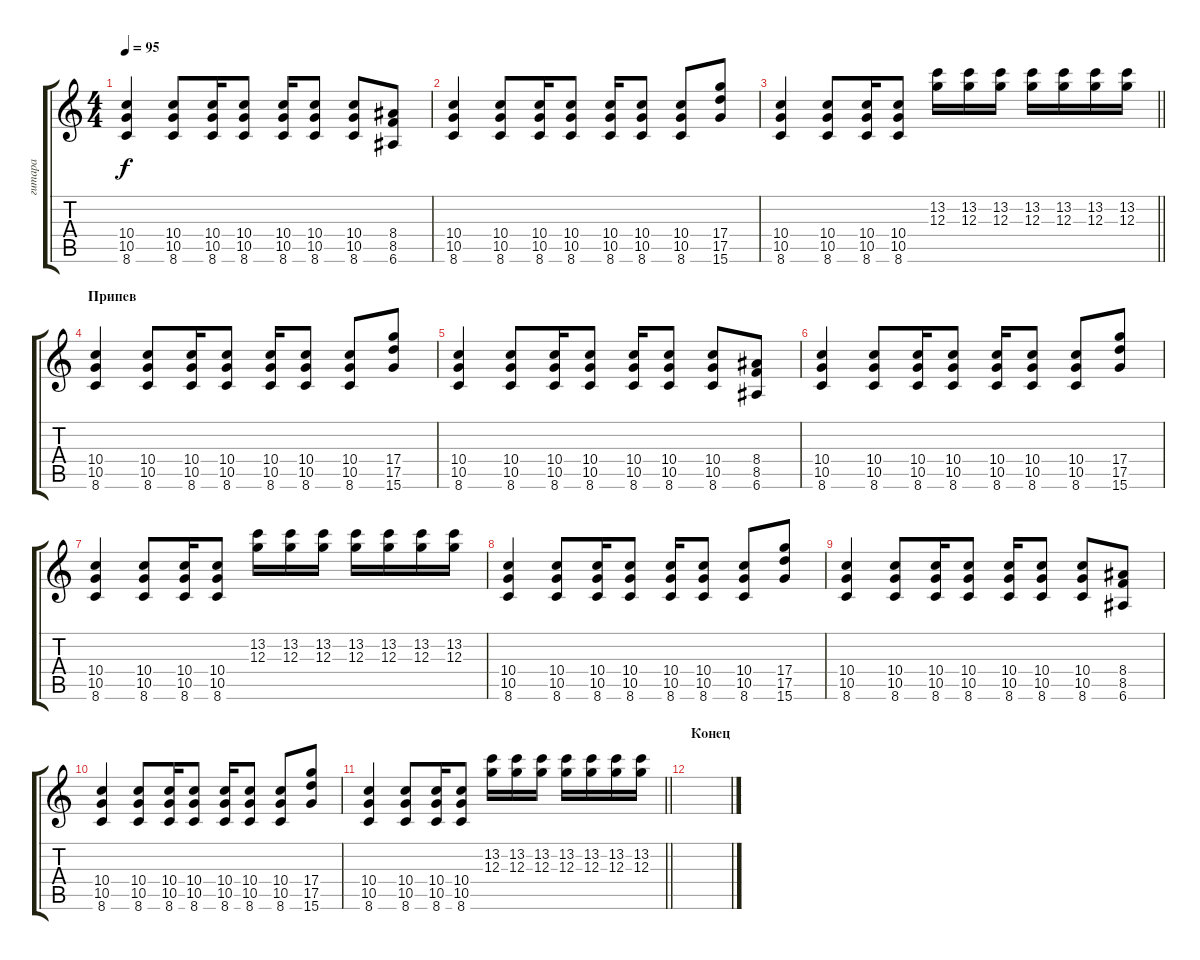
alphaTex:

\track ("гитара" "гитара") {instrument distortionguitar}
\staff {score tabs}
\tuning (E4 B3 G3 D3 A2 E2) {hide}
\ts (4 4)
\tempo 95
\clef g2
\ks c
(10.4 10.5 8.6).4{dy f} (10.4 10.5 8.6).8 (10.4 10.5 8.6).16 (10.4 10.5 8.6).8 (10.4 10.5 8.6).16 (10.4 10.5 8.6).8 (10.4 10.5 8.6).8 (8.4 8.5 6.6).8 |
(10.4 10.5 8.6).4 (10.4 10.5 8.6).8 (10.4 10.5 8.6).16 (10.4 10.5 8.6).8 (10.4 10.5 8.6).16 (10.4 10.5 8.6).8 (10.4 10.5 8.6).8 (17.4 17.5 15.6).8 |
\barLineRight lightlight
(10.4 10.5 8.6).4 (10.4 10.5 8.6).8 (10.4 10.5 8.6).16 (10.4 10.5 8.6).8 (13.2 12.3).16 (13.2 12.3).16 (13.2 12.3).16 (13.2 12.3).16 (13.2 12.3).16 (13.2 12.3).16 (13.2 12.3).16 |
\section ("" "Припев")
(10.4 10.5 8.6).4{volume 16} (10.4 10.5 8.6).8 (10.4 10.5 8.6).16 (10.4 10.5 8.6).8 (10.4 10.5 8.6).16 (10.4 10.5 8.6).8 (10.4 10.5 8.6).8 (17.4 17.5 15.6).8 |
(10.4 10.5 8.6).4 (10.4 10.5 8.6).8 (10.4 10.5 8.6).16 (10.4 10.5 8.6).8 (10.4 10.5 8.6).16 (10.4 10.5 8.6).8 (10.4 10.5 8.6).8 (8.4 8.5 6.6).8 |
(10.4 10.5 8.6).4 (10.4 10.5 8.6).8 (10.4 10.5 8.6).16 (10.4 10.5 8.6).8 (10.4 10.5 8.6).16 (10.4 10.5 8.6).8 (10.4 10.5 8.6).8 (17.4 17.5 15.6).8 |
(10.4 10.5 8.6).4 (10.4 10.5 8.6).8 (10.4 10.5 8.6).16 (10.4 10.5 8.6).8 (13.2 12.3).16 (13.2 12.3).16 (13.2 12.3).16 (13.2 12.3).16 (13.2 12.3).16 (13.2 12.3).16 (13.2 12.3).16 |
(10.4 10.5 8.6).4 (10.4 10.5 8.6).8 (10.4 10.5 8.6).16 (10.4 10.5 8.6).8 (10.4 10.5 8.6).16 (10.4 10.5 8.6).8 (10.4 10.5 8.6).8 (17.4 17.5 15.6).8 |
(10.4 10.5 8.6).4 (10.4 10.5 8.6).8 (10.4 10.5 8.6).16 (10.4 10.5 8.6).8 (10.4 10.5 8.6).16 (10.4 10.5 8.6).8 (10.4 10.5 8.6).8 (8.4 8.5 6.6).8 |
(10.4 10.5 8.6).4 (10.4 10.5 8.6).8 (10.4 10.5 8.6).16 (10.4 10.5 8.6).8 (10.4 10.5 8.6).16 (10.4 10.5 8.6).8 (10.4 10.5 8.6).8 (17.4 17.5 15.6).8 |
\barLineRight lightlight
(10.4 10.5 8.6).4 (10.4 10.5 8.6).8 (10.4 10.5 8.6).16 (10.4 10.5 8.6).8 (13.2 12.3).16 (13.2 12.3).16 (13.2 12.3).16 (13.2 12.3).16 (13.2 12.3).16 (13.2 12.3).16 (13.2 12.3).16 |
\section ("" "Конец")
